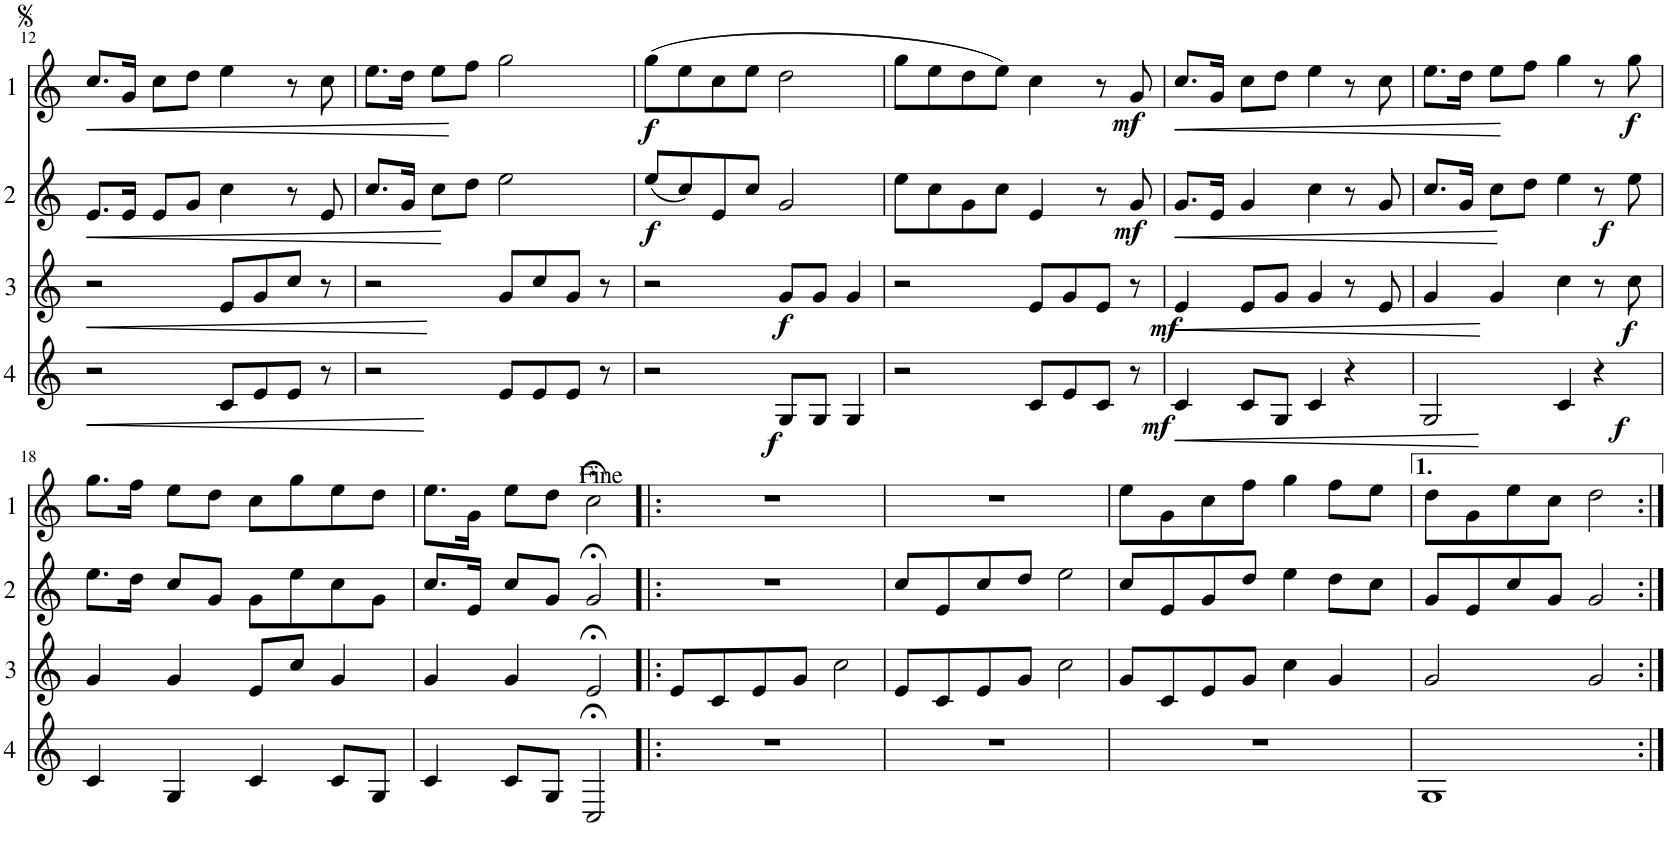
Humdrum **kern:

**kern	**dynam	**kern	**dynam	**kern	**dynam	**kern	**dynam
*part4	*part4	*part3	*part3	*part2	*part2	*part1	*part1
*staff4	*staff4	*staff3	*staff3	*staff2	*staff2	*staff1	*staff1
*I"Cor 4	*	*I"Cor 3	*	*I"Cor 2	*	*I"Cor 1	*
!!LO:PB:g=z
*clefG2	*	*clefG2	*	*clefG2	*	*clefG2	*
*Trd4c7	*	*Trd4c7	*	*Trd4c7	*	*Trd4c7	*
*k[]	*	*k[]	*	*k[]	*	*k[]	*
*M4/4	*	*M4/4	*	*M4/4	*	*M4/4	*
=12	=12	=12	=12	=12	=12	=12	=12
!	!LO:HP:b	!	!LO:HP:b	!	!LO:HP:b	!	!LO:HP:b
2r	<	2r	<	8.e/L	<	8.cc/L	<
.	.	.	.	16e/Jk	.	16g/Jk	.
.	.	.	.	8e/L	.	8cc\L	.
.	.	.	.	8g/J	.	8dd\J	.
8c/L	.	8e/L	.	4cc\	.	4ee\	.
8e/	.	8g/	.	.	.	.	.
8e/J	.	8cc/J	.	8r	.	8r	.
8r	.	8r	.	8e/	.	8cc\	.
.	[	.	[	.	[	.	[
=13	=13	=13	=13	=13	=13	=13	=13
2r	.	2r	.	8.cc/L	.	8.ee\L	.
.	.	.	.	16g/Jk	.	16dd\Jk	.
.	.	.	.	8cc\L	.	8ee\L	.
.	.	.	.	8dd\J	.	8ff\J	.
8e/L	.	8g/L	.	2ee\	.	2gg\	.
8e/	.	8cc/	.	.	.	.	.
8e/J	.	8g/J	.	.	.	.	.
8r	.	8r	.	.	.	.	.
=14	=14	=14	=14	=14	=14	=14	=14
!	!	!	!	!	!LO:DY:b	!	!LO:DY:b
2r	.	2r	.	(8ee/L	f	(8gg\L	f
.	.	.	.	8cc/)	.	8ee\	.
.	.	.	.	8e/	.	8cc\	.
.	.	.	.	8cc/J	.	8ee\J	.
!	!LO:DY:b	!	!LO:DY:b	!	!	!	!
8G/L	f	8g/L	f	2g/	.	2dd\	.
8G/J	.	8g/J	.	.	.	.	.
4G/	.	4g/	.	.	.	.	.
=15	=15	=15	=15	=15	=15	=15	=15
2r	.	2r	.	8ee\L	.	8gg\L	.
.	.	.	.	8cc\	.	8ee\	.
.	.	.	.	8g\	.	8dd\	.
.	.	.	.	8cc\J	.	8ee\J)	.
8c/L	.	8e/L	.	4e/	.	4cc\	.
8e/	.	8g/	.	.	.	.	.
8c/J	.	8e/J	.	8r	.	8r	.
!	!LO:DY:b	!	!LO:DY:b	!	!LO:DY:b	!	!LO:DY:b
8r	mf	8r	mf	8g/	mf	8g/	mf
=16	=16	=16	=16	=16	=16	=16	=16
!	!LO:HP:b	!	!LO:HP:b	!	!LO:HP:b	!	!LO:HP:b
4c/	<	4e/	<	8.g/L	<	8.cc/L	<
.	.	.	.	16e/Jk	.	16g/Jk	.
8c/L	.	8e/L	.	4g/	.	8cc\L	.
8G/J	.	8g/J	.	.	.	8dd\J	.
4c/	.	4g/	.	4cc\	.	4ee\	.
4r	.	8r	.	8r	.	8r	.
.	.	8e/	.	8g/	.	8cc\	.
.	[	.	[	.	[	.	[
=17	=17	=17	=17	=17	=17	=17	=17
2G/	.	4g/	.	8.cc/L	.	8.ee\L	.
.	.	.	.	16g/Jk	.	16dd\Jk	.
.	.	4g/	.	8cc\L	.	8ee\L	.
.	.	.	.	8dd\J	.	8ff\J	.
4c/	.	4cc\	.	4ee\	.	4gg\	.
!	!LO:DY:b	!	!	!	!LO:DY:b	!	!
4r	f	8r	.	8r	f	8r	.
!	!	!	!LO:DY:b	!	!	!	!LO:DY:b
.	.	8cc\	f	8ee\	.	8gg\	f
!!LO:LB:g=z
=18	=18	=18	=18	=18	=18	=18	=18
4c/	.	4g/	.	8.ee\L	.	8.gg\L	.
.	.	.	.	16dd\Jk	.	16ff\Jk	.
4G/	.	4g/	.	8cc/L	.	8ee\L	.
.	.	.	.	8g/J	.	8dd\J	.
4c/	.	8e/L	.	8g\L	.	8cc\L	.
.	.	8cc/J	.	8ee\	.	8gg\	.
8c/L	.	4g/	.	8cc\	.	8ee\	.
8G/J	.	.	.	8g\J	.	8dd\J	.
=19	=19	=19	=19	=19	=19	=19	=19
4c/	.	4g/	.	8.cc/L	.	8.ee\L	.
.	.	.	.	16e/Jk	.	16g\Jk	.
8c/L	.	4g/	.	8cc/L	.	8ee\L	.
8G/J	.	.	.	8g/J	.	8dd\J	.
2C;</	.	2e;</	.	2g;</	.	2cc;<\	.
=20!|:	=20!|:	=20!|:	=20!|:	=20!|:	=20!|:	=20!|:	=20!|:
1r	.	8e/L	.	1r	.	1r	.
.	.	8c/	.	.	.	.	.
.	.	8e/	.	.	.	.	.
.	.	8g/J	.	.	.	.	.
.	.	2cc\	.	.	.	.	.
=21	=21	=21	=21	=21	=21	=21	=21
1r	.	8e/L	.	8cc/L	.	1r	.
.	.	8c/	.	8e/	.	.	.
.	.	8e/	.	8cc/	.	.	.
.	.	8g/J	.	8dd/J	.	.	.
.	.	2cc\	.	2ee\	.	.	.
=22	=22	=22	=22	=22	=22	=22	=22
1r	.	8g/L	.	8cc/L	.	8ee\L	.
.	.	8c/	.	8e/	.	8g\	.
.	.	8e/	.	8g/	.	8cc\	.
.	.	8g/J	.	8dd/J	.	8ff\J	.
.	.	4cc\	.	4ee\	.	4gg\	.
.	.	4g/	.	8dd\L	.	8ff\L	.
.	.	.	.	8cc\J	.	8ee\J	.
=23	=23	=23	=23	=23	=23	=23	=23
1G	.	2g/	.	8g/L	.	8dd\L	.
.	.	.	.	8e/	.	8g\	.
.	.	.	.	8cc/	.	8ee\	.
.	.	.	.	8g/J	.	8cc\J	.
.	.	2g/	.	2g/	.	2dd\	.
=:|!	=:|!	=:|!	=:|!	=:|!	=:|!	=:|!	=:|!
*-	*-	*-	*-	*-	*-	*-	*-
